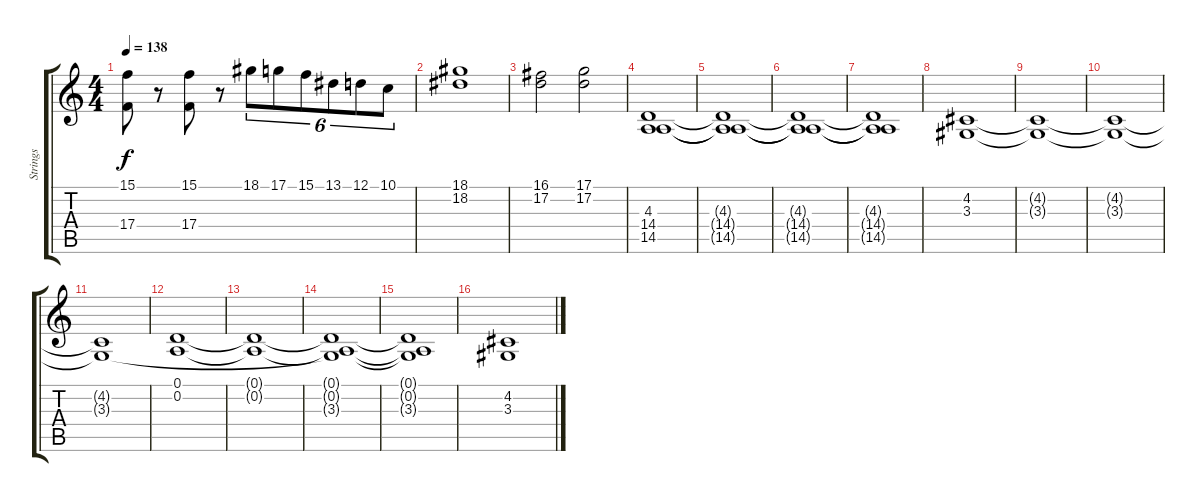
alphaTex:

\track ("Strings" "Strings") {instrument synthstrings1}
\staff {score tabs}
\tuning (D4 A3 F3 C3 G2 D2) {hide}
\ts (4 4)
\tempo 138
\clef g2
\ks c
(15.1 17.4).8{dy f} r.8 (15.1 17.4).8 r.8 18.1.8{tu (6 4)} 17.1.8{tu (6 4)} 15.1.8{tu (6 4)} 13.1.8{tu (6 4)} 12.1.8{tu (6 4)} 10.1.8{tu (6 4)} |
(18.1 18.2).1 |
(16.1 17.2).2 (17.1 17.2).2 |
(4.3 14.4 14.5).1{volume 6} |
(4.3{t} 14.4{t} 14.5{t}).1 |
(4.3{t} 14.4{t} 14.5{t}).1 |
(4.3{t} 14.4{t} 14.5{t}).1 |
(4.2 3.3).1 |
(4.2{t} 3.3{t}).1 |
(4.2{t} 3.3{t}).1 |
(4.2{t} 3.3{t}).1 |
(0.1 0.2).1{volume 6} |
(0.1{t} 0.2{t}).1 |
(0.1{t} 0.2{t} 3.3{t}).1 |
(0.1{t} 0.2{t} 3.3{t}).1 |
(4.2 3.3).1
